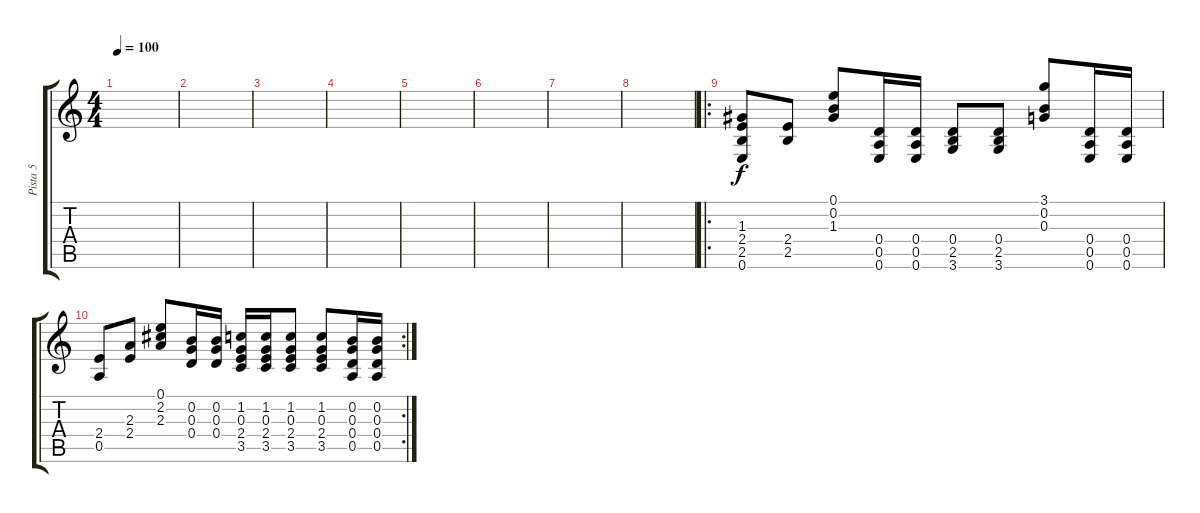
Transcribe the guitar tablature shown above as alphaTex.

\track ("Pista 5" "Pista 5") {instrument distortionguitar}
\staff {score tabs}
\tuning (E4 B3 G3 D3 A2 E2) {hide}
\ts (4 4)
\tempo 100
\clef g2
\ks c
|
|
|
|
|
|
|
|
\ro
(1.3 2.4 2.5 0.6).8 (2.4 2.5).8 (0.1 0.2 1.3).8 (0.4 0.5 0.6).16 (0.4 0.5 0.6).16 (0.4 2.5 3.6).8 (0.4 2.5 3.6).8 (3.1 0.2 0.3).8 (0.4 0.5 0.6).16 (0.4 0.5 0.6).16 |
\rc 2
(2.4 0.5).8 (2.3 2.4).8 (0.1 2.2 2.3).8 (0.2 0.3 0.4).16 (0.2 0.3 0.4).16 (1.2 0.3 2.4 3.5).16 (1.2 0.3 2.4 3.5).16 (1.2 0.3 2.4 3.5).8 (1.2 0.3 2.4 3.5).8 (0.2 0.3 0.4 0.5).16 (0.2 0.3 0.4 0.5).16
